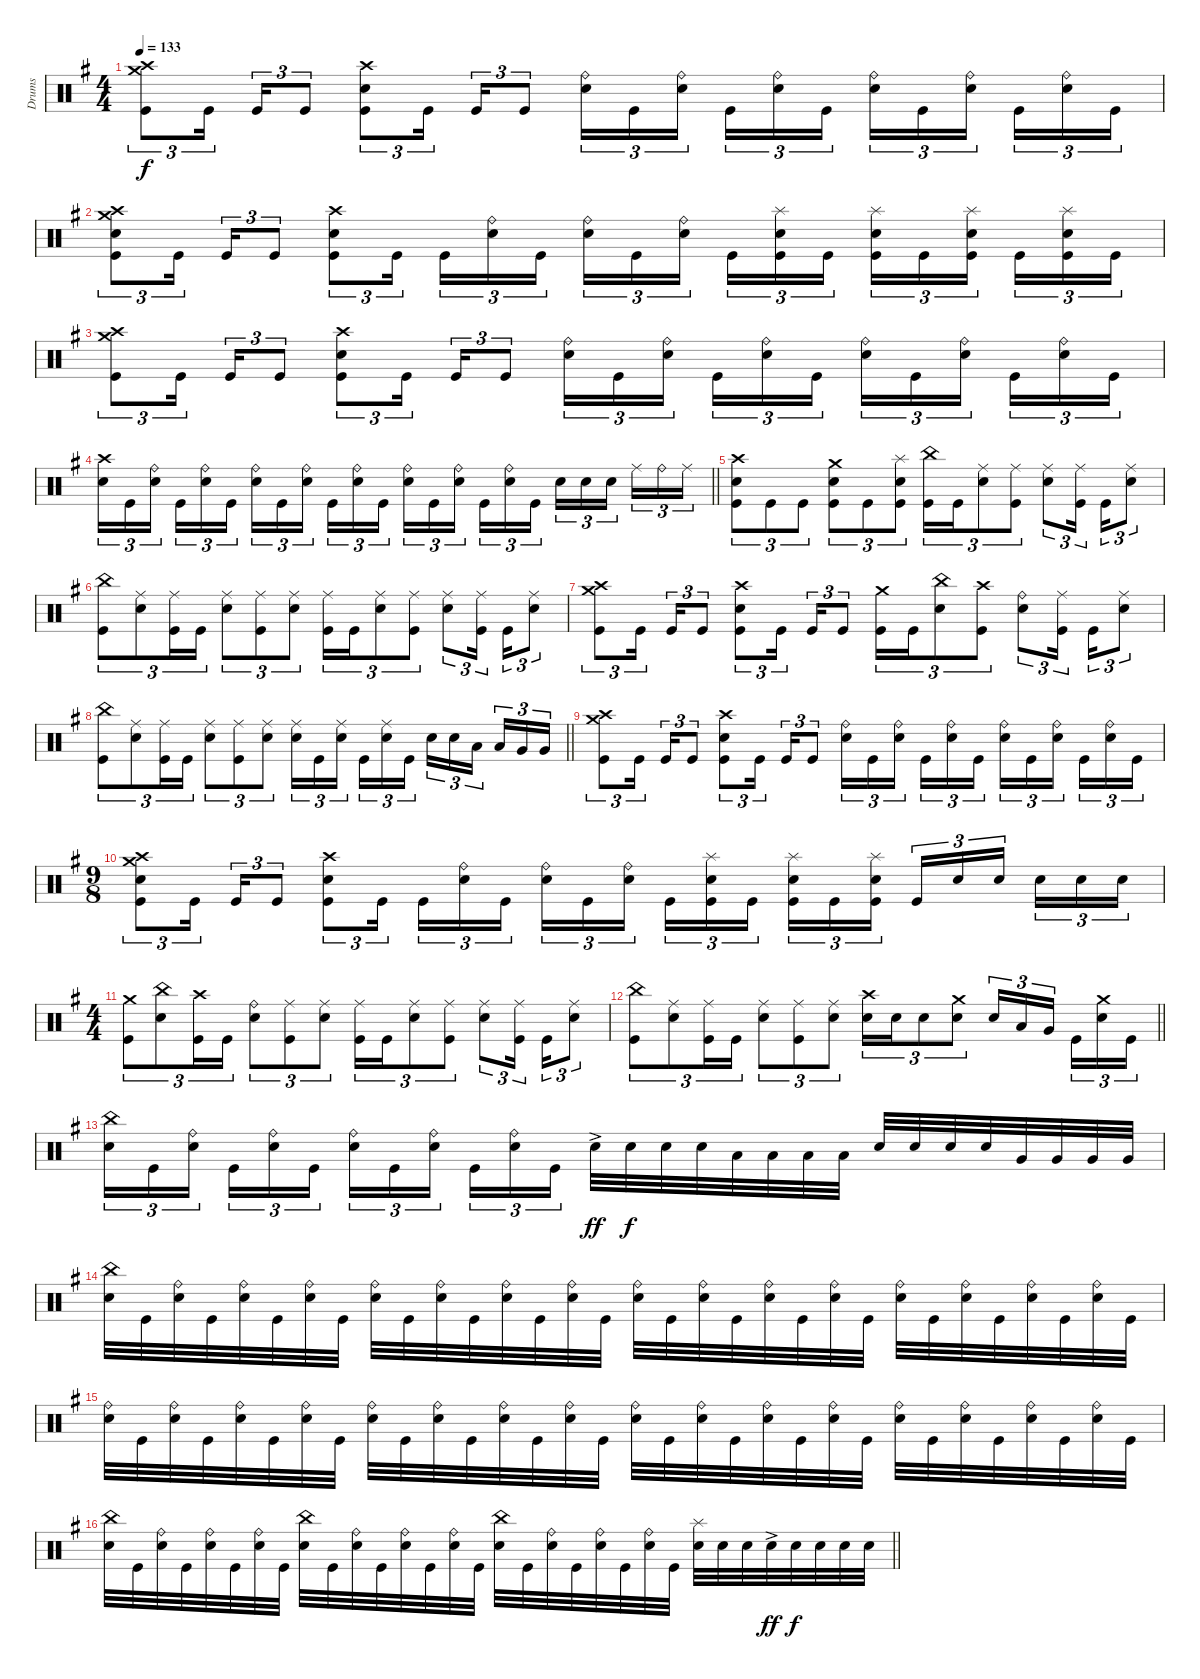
\track ("Drums" "Drums") {instrument percussion}
\staff
\articulation defaults
\ts (4 4)
\tempo 133
\clef neutral
\ks eminor
("Crash high (hit)" "Crash medium (hit)" "Kick (hit)").8{tu (3 2) dy f} "Kick (hit)".16{tu (3 2) beam splitsecondary} "Kick (hit)".16{tu (3 2)} "Kick (hit)".8{tu (3 2)} ("Crash high (hit)" "Electric Snare (hit)" "Kick (hit)").8{tu (3 2)} "Kick (hit)".16{tu (3 2) beam splitsecondary} "Kick (hit)".16{tu (3 2)} "Kick (hit)".8{tu (3 2)} ("Ride (bell)" "Electric Snare (hit)").16{tu (3 2)} "Kick (hit)".16{tu (3 2)} ("Ride (bell)" "Electric Snare (hit)").16{tu (3 2) beam splitsecondary} "Kick (hit)".16{tu (3 2)} ("Ride (bell)" "Electric Snare (hit)").16{tu (3 2)} "Kick (hit)".16{tu (3 2)} ("Ride (bell)" "Electric Snare (hit)").16{tu (3 2)} "Kick (hit)".16{tu (3 2)} ("Ride (bell)" "Electric Snare (hit)").16{tu (3 2) beam splitsecondary} "Kick (hit)".16{tu (3 2)} ("Ride (bell)" "Electric Snare (hit)").16{tu (3 2)} "Kick (hit)".16{tu (3 2)} |
("Crash high (hit)" "Crash medium (hit)" "Electric Snare (hit)" "Kick (hit)").8{tu (3 2)} "Kick (hit)".16{tu (3 2) beam splitsecondary} "Kick (hit)".16{tu (3 2)} "Kick (hit)".8{tu (3 2)} ("Crash high (hit)" "Electric Snare (hit)" "Kick (hit)").8{tu (3 2)} "Kick (hit)".16{tu (3 2) beam splitsecondary} "Kick (hit)".16{tu (3 2)} ("Ride (bell)" "Electric Snare (hit)").16{tu (3 2)} "Kick (hit)".16{tu (3 2)} ("Ride (bell)" "Electric Snare (hit)").16{tu (3 2)} "Kick (hit)".16{tu (3 2)} ("Ride (bell)" "Electric Snare (hit)").16{tu (3 2) beam splitsecondary} "Kick (hit)".16{tu (3 2)} ("Splash (hit)" "Electric Snare (hit)" "Kick (hit)").16{tu (3 2)} "Kick (hit)".16{tu (3 2)} ("Splash (hit)" "Electric Snare (hit)" "Kick (hit)").16{tu (3 2)} "Kick (hit)".16{tu (3 2)} ("Splash (hit)" "Electric Snare (hit)" "Kick (hit)").16{tu (3 2) beam splitsecondary} "Kick (hit)".16{tu (3 2)} ("Splash (hit)" "Electric Snare (hit)" "Kick (hit)").16{tu (3 2)} "Kick (hit)".16{tu (3 2)} |
("Crash high (hit)" "Crash medium (hit)" "Kick (hit)").8{tu (3 2)} "Kick (hit)".16{tu (3 2) beam splitsecondary} "Kick (hit)".16{tu (3 2)} "Kick (hit)".8{tu (3 2)} ("Crash high (hit)" "Electric Snare (hit)" "Kick (hit)").8{tu (3 2)} "Kick (hit)".16{tu (3 2) beam splitsecondary} "Kick (hit)".16{tu (3 2)} "Kick (hit)".8{tu (3 2)} ("Ride (bell)" "Electric Snare (hit)").16{tu (3 2)} "Kick (hit)".16{tu (3 2)} ("Ride (bell)" "Electric Snare (hit)").16{tu (3 2) beam splitsecondary} "Kick (hit)".16{tu (3 2)} ("Ride (bell)" "Electric Snare (hit)").16{tu (3 2)} "Kick (hit)".16{tu (3 2)} ("Ride (bell)" "Electric Snare (hit)").16{tu (3 2)} "Kick (hit)".16{tu (3 2)} ("Ride (bell)" "Electric Snare (hit)").16{tu (3 2) beam splitsecondary} "Kick (hit)".16{tu (3 2)} ("Ride (bell)" "Electric Snare (hit)").16{tu (3 2)} "Kick (hit)".16{tu (3 2)} |
\barLineRight lightlight
("Crash high (hit)" "Electric Snare (hit)").16{tu (3 2)} "Kick (hit)".16{tu (3 2)} ("Ride (bell)" "Electric Snare (hit)").16{tu (3 2) beam splitsecondary} "Kick (hit)".16{tu (3 2)} ("Ride (bell)" "Electric Snare (hit)").16{tu (3 2)} "Kick (hit)".16{tu (3 2)} ("Ride (bell)" "Electric Snare (hit)").16{tu (3 2)} "Kick (hit)".16{tu (3 2)} ("Ride (bell)" "Electric Snare (hit)").16{tu (3 2) beam splitsecondary} "Kick (hit)".16{tu (3 2)} ("Ride (bell)" "Electric Snare (hit)").16{tu (3 2)} "Kick (hit)".16{tu (3 2)} ("Ride (bell)" "Electric Snare (hit)").16{tu (3 2)} "Kick (hit)".16{tu (3 2)} ("Ride (bell)" "Electric Snare (hit)").16{tu (3 2) beam splitsecondary} "Kick (hit)".16{tu (3 2)} ("Ride (bell)" "Electric Snare (hit)").16{tu (3 2)} "Kick (hit)".16{tu (3 2)} "Electric Snare (hit)".16{tu (3 2)} "Electric Snare (hit)".16{tu (3 2)} "Electric Snare (hit)".16{tu (3 2) beam splitsecondary} "Ride (middle)".16{tu (3 2)} "Ride (bell)".16{tu (3 2)} "Ride (middle)".16{tu (3 2)} |
("Crash high (hit)" "Electric Snare (hit)" "Kick (hit)").8{tu (3 2)} "Kick (hit)".8{tu (3 2)} "Kick (hit)".8{tu (3 2)} ("Crash medium (hit)" "Electric Snare (hit)" "Kick (hit)").8{tu (3 2)} "Kick (hit)".8{tu (3 2)} ("Splash (hit)" "Electric Snare (hit)" "Kick (hit)").8{tu (3 2)} ("China (hit)" "Kick (hit)").16{tu (3 2)} "Kick (hit)".16{tu (3 2)} ("Ride (middle)" "Electric Snare (hit)").8{tu (3 2)} ("Ride (middle)" "Kick (hit)").8{tu (3 2)} ("Ride (middle)" "Electric Snare (hit)").8{tu (3 2)} ("Ride (middle)" "Kick (hit)").16{tu (3 2) beam splitsecondary} "Kick (hit)".16{tu (3 2)} ("Ride (middle)" "Electric Snare (hit)").8{tu (3 2)} |
("China (hit)" "Kick (hit)").8{tu (3 2)} ("Ride (middle)" "Electric Snare (hit)").8{tu (3 2)} ("Ride (middle)" "Kick (hit)").16{tu (3 2)} "Kick (hit)".16{tu (3 2)} ("Ride (middle)" "Electric Snare (hit)").8{tu (3 2)} ("Ride (middle)" "Kick (hit)").8{tu (3 2)} ("Ride (middle)" "Electric Snare (hit)").8{tu (3 2)} ("Ride (middle)" "Kick (hit)").16{tu (3 2)} "Kick (hit)".16{tu (3 2)} ("Ride (middle)" "Electric Snare (hit)").8{tu (3 2)} ("Ride (middle)" "Kick (hit)").8{tu (3 2)} ("Ride (middle)" "Electric Snare (hit)").8{tu (3 2)} ("Ride (middle)" "Kick (hit)").16{tu (3 2) beam splitsecondary} "Kick (hit)".16{tu (3 2)} ("Ride (middle)" "Electric Snare (hit)").8{tu (3 2)} |
("Crash high (hit)" "Crash medium (hit)" "Kick (hit)").8{tu (3 2)} "Kick (hit)".16{tu (3 2) beam splitsecondary} "Kick (hit)".16{tu (3 2)} "Kick (hit)".8{tu (3 2)} ("Crash high (hit)" "Electric Snare (hit)" "Kick (hit)").8{tu (3 2)} "Kick (hit)".16{tu (3 2) beam splitsecondary} "Kick (hit)".16{tu (3 2)} "Kick (hit)".8{tu (3 2)} ("Crash medium (hit)" "Kick (hit)").16{tu (3 2)} "Kick (hit)".16{tu (3 2)} ("China (hit)" "Electric Snare (hit)").8{tu (3 2)} ("Crash high (hit)" "Kick (hit)").8{tu (3 2)} ("Ride (bell)" "Electric Snare (hit)").8{tu (3 2)} ("Ride (middle)" "Kick (hit)").16{tu (3 2) beam splitsecondary} "Kick (hit)".16{tu (3 2)} ("Ride (middle)" "Electric Snare (hit)").8{tu (3 2)} |
\barLineRight lightlight
("China (hit)" "Kick (hit)").8{tu (3 2)} ("Ride (middle)" "Electric Snare (hit)").8{tu (3 2)} ("Ride (middle)" "Kick (hit)").16{tu (3 2)} "Kick (hit)".16{tu (3 2)} ("Ride (middle)" "Electric Snare (hit)").8{tu (3 2)} ("Ride (middle)" "Kick (hit)").8{tu (3 2)} ("Ride (middle)" "Electric Snare (hit)").8{tu (3 2)} ("Ride (middle)" "Electric Snare (hit)").16{tu (3 2)} "Kick (hit)".16{tu (3 2)} ("Ride (middle)" "Electric Snare (hit)").16{tu (3 2) beam splitsecondary} "Kick (hit)".16{tu (3 2)} ("Ride (middle)" "Electric Snare (hit)").16{tu (3 2)} "Kick (hit)".16{tu (3 2)} "Electric Snare (hit)".16{tu (3 2)} "Electric Snare (hit)".16{tu (3 2)} "Low Tom (hit)".16{tu (3 2) beam splitsecondary} "Low Tom (hit)".16{tu (3 2)} "Very Low Tom (hit)".16{tu (3 2)} "Very Low Tom (hit)".16{tu (3 2)} |
("Crash high (hit)" "Crash medium (hit)" "Kick (hit)").8{tu (3 2)} "Kick (hit)".16{tu (3 2) beam splitsecondary} "Kick (hit)".16{tu (3 2)} "Kick (hit)".8{tu (3 2)} ("Crash high (hit)" "Electric Snare (hit)" "Kick (hit)").8{tu (3 2)} "Kick (hit)".16{tu (3 2) beam splitsecondary} "Kick (hit)".16{tu (3 2)} "Kick (hit)".8{tu (3 2)} ("Ride (bell)" "Electric Snare (hit)").16{tu (3 2)} "Kick (hit)".16{tu (3 2)} ("Ride (bell)" "Electric Snare (hit)").16{tu (3 2) beam splitsecondary} "Kick (hit)".16{tu (3 2)} ("Ride (bell)" "Electric Snare (hit)").16{tu (3 2)} "Kick (hit)".16{tu (3 2)} ("Ride (bell)" "Electric Snare (hit)").16{tu (3 2)} "Kick (hit)".16{tu (3 2)} ("Ride (bell)" "Electric Snare (hit)").16{tu (3 2) beam splitsecondary} "Kick (hit)".16{tu (3 2)} ("Ride (bell)" "Electric Snare (hit)").16{tu (3 2)} "Kick (hit)".16{tu (3 2)} |
\ts (9 8)
("Crash high (hit)" "Crash medium (hit)" "Electric Snare (hit)" "Kick (hit)").8{tu (3 2)} "Kick (hit)".16{tu (3 2) beam splitsecondary} "Kick (hit)".16{tu (3 2)} "Kick (hit)".8{tu (3 2)} ("Crash high (hit)" "Electric Snare (hit)" "Kick (hit)").8{tu (3 2)} "Kick (hit)".16{tu (3 2)} "Kick (hit)".16{tu (3 2)} ("Ride (bell)" "Electric Snare (hit)").16{tu (3 2)} "Kick (hit)".16{tu (3 2) beam splitsecondary} ("Ride (bell)" "Electric Snare (hit)").16{tu (3 2)} "Kick (hit)".16{tu (3 2)} ("Ride (bell)" "Electric Snare (hit)").16{tu (3 2) beam splitsecondary} "Kick (hit)".16{tu (3 2)} ("Splash (hit)" "Electric Snare (hit)" "Kick (hit)").16{tu (3 2)} "Kick (hit)".16{tu (3 2)} ("Splash (hit)" "Electric Snare (hit)" "Kick (hit)").16{tu (3 2)} "Kick (hit)".16{tu (3 2)} ("Splash (hit)" "Electric Snare (hit)" "Kick (hit)").16{tu (3 2) beam splitsecondary} "Kick (hit)".16{tu (3 2)} "Electric Snare (hit)".16{tu (3 2)} "Electric Snare (hit)".16{tu (3 2) beam splitsecondary} "Electric Snare (hit)".16{tu (3 2)} "Electric Snare (hit)".16{tu (3 2)} "Electric Snare (hit)".16{tu (3 2)} |
\ts (4 4)
("Crash medium (hit)" "Kick (hit)").8{tu (3 2)} ("China (hit)" "Electric Snare (hit)").8{tu (3 2)} ("Crash high (hit)" "Kick (hit)").16{tu (3 2)} "Kick (hit)".16{tu (3 2)} ("Ride (bell)" "Electric Snare (hit)").8{tu (3 2)} ("Ride (middle)" "Kick (hit)").8{tu (3 2)} ("Ride (middle)" "Electric Snare (hit)").8{tu (3 2)} ("Ride (middle)" "Kick (hit)").16{tu (3 2)} "Kick (hit)".16{tu (3 2)} ("Ride (middle)" "Electric Snare (hit)").8{tu (3 2)} ("Ride (middle)" "Kick (hit)").8{tu (3 2)} ("Ride (middle)" "Electric Snare (hit)").8{tu (3 2)} ("Ride (middle)" "Kick (hit)").16{tu (3 2) beam splitsecondary} "Kick (hit)".16{tu (3 2)} ("Ride (middle)" "Electric Snare (hit)").8{tu (3 2)} |
\barLineRight lightlight
("China (hit)" "Kick (hit)").8{tu (3 2)} ("Ride (middle)" "Electric Snare (hit)").8{tu (3 2)} ("Ride (middle)" "Kick (hit)").16{tu (3 2)} "Kick (hit)".16{tu (3 2)} ("Ride (middle)" "Electric Snare (hit)").8{tu (3 2)} ("Ride (middle)" "Kick (hit)").8{tu (3 2)} ("Ride (middle)" "Electric Snare (hit)").8{tu (3 2)} ("Crash high (hit)" "Electric Snare (hit)").16{tu (3 2)} "Electric Snare (hit)".16{tu (3 2)} "Electric Snare (hit)".8{tu (3 2)} ("Crash medium (hit)" "Electric Snare (hit)").8{tu (3 2)} "Electric Snare (hit)".16{tu (3 2)} "Low Tom (hit)".16{tu (3 2)} "Very Low Tom (hit)".16{tu (3 2) beam splitsecondary} "Kick (hit)".16{tu (3 2)} ("Crash medium (hit)" "Electric Snare (hit)").16{tu (3 2)} "Kick (hit)".16{tu (3 2)} |
\section ("" "")
("China (hit)" "Electric Snare (hit)").16{tu (3 2)} "Kick (hit)".16{tu (3 2)} ("Ride (bell)" "Electric Snare (hit)").16{tu (3 2) beam splitsecondary} "Kick (hit)".16{tu (3 2)} ("Ride (bell)" "Electric Snare (hit)").16{tu (3 2)} "Kick (hit)".16{tu (3 2)} ("Ride (bell)" "Electric Snare (hit)").16{tu (3 2)} "Kick (hit)".16{tu (3 2)} ("Ride (bell)" "Electric Snare (hit)").16{tu (3 2) beam splitsecondary} "Kick (hit)".16{tu (3 2)} ("Ride (bell)" "Electric Snare (hit)").16{tu (3 2)} "Kick (hit)".16{tu (3 2)} "Electric Snare (hit)"{ac}.32{dy ff} "Electric Snare (hit)".32{dy f} "Electric Snare (hit)".32 "Electric Snare (hit)".32 "Low Tom (hit)".32 "Low Tom (hit)".32 "Low Tom (hit)".32 "Low Tom (hit)".32 "Electric Snare (hit)".32 "Electric Snare (hit)".32 "Electric Snare (hit)".32 "Electric Snare (hit)".32 "Very Low Tom (hit)".32 "Very Low Tom (hit)".32 "Very Low Tom (hit)".32 "Very Low Tom (hit)".32 |
("China (hit)" "Electric Snare (hit)").32 "Kick (hit)".32 ("Ride (bell)" "Electric Snare (hit)").32 "Kick (hit)".32 ("Ride (bell)" "Electric Snare (hit)").32 "Kick (hit)".32 ("Ride (bell)" "Electric Snare (hit)").32 "Kick (hit)".32 ("Ride (bell)" "Electric Snare (hit)").32 "Kick (hit)".32 ("Ride (bell)" "Electric Snare (hit)").32 "Kick (hit)".32 ("Ride (bell)" "Electric Snare (hit)").32 "Kick (hit)".32 ("Ride (bell)" "Electric Snare (hit)").32 "Kick (hit)".32 ("Ride (bell)" "Electric Snare (hit)").32 "Kick (hit)".32 ("Ride (bell)" "Electric Snare (hit)").32 "Kick (hit)".32 ("Ride (bell)" "Electric Snare (hit)").32 "Kick (hit)".32 ("Ride (bell)" "Electric Snare (hit)").32 "Kick (hit)".32 ("Ride (bell)" "Electric Snare (hit)").32 "Kick (hit)".32 ("Ride (bell)" "Electric Snare (hit)").32 "Kick (hit)".32 ("Ride (bell)" "Electric Snare (hit)").32 "Kick (hit)".32 ("Ride (bell)" "Electric Snare (hit)").32 "Kick (hit)".32 |
("Ride (bell)" "Electric Snare (hit)").32 "Kick (hit)".32 ("Ride (bell)" "Electric Snare (hit)").32 "Kick (hit)".32 ("Ride (bell)" "Electric Snare (hit)").32 "Kick (hit)".32 ("Ride (bell)" "Electric Snare (hit)").32 "Kick (hit)".32 ("Ride (bell)" "Electric Snare (hit)").32 "Kick (hit)".32 ("Ride (bell)" "Electric Snare (hit)").32 "Kick (hit)".32 ("Ride (bell)" "Electric Snare (hit)").32 "Kick (hit)".32 ("Ride (bell)" "Electric Snare (hit)").32 "Kick (hit)".32 ("Ride (bell)" "Electric Snare (hit)").32 "Kick (hit)".32 ("Ride (bell)" "Electric Snare (hit)").32 "Kick (hit)".32 ("Ride (bell)" "Electric Snare (hit)").32 "Kick (hit)".32 ("Ride (bell)" "Electric Snare (hit)").32 "Kick (hit)".32 ("Ride (bell)" "Electric Snare (hit)").32 "Kick (hit)".32 ("Ride (bell)" "Electric Snare (hit)").32 "Kick (hit)".32 ("Ride (bell)" "Electric Snare (hit)").32 "Kick (hit)".32 ("Ride (bell)" "Electric Snare (hit)").32 "Kick (hit)".32 |
\barLineRight lightlight
("China (hit)" "Electric Snare (hit)").32 "Kick (hit)".32 ("Ride (bell)" "Electric Snare (hit)").32 "Kick (hit)".32 ("Ride (bell)" "Electric Snare (hit)").32 "Kick (hit)".32 ("Ride (bell)" "Electric Snare (hit)").32 "Kick (hit)".32 ("China (hit)" "Electric Snare (hit)").32 "Kick (hit)".32 ("Ride (bell)" "Electric Snare (hit)").32 "Kick (hit)".32 ("Ride (bell)" "Electric Snare (hit)").32 "Kick (hit)".32 ("Ride (bell)" "Electric Snare (hit)").32 "Kick (hit)".32 ("China (hit)" "Electric Snare (hit)").32 "Kick (hit)".32 ("Ride (bell)" "Electric Snare (hit)").32 "Kick (hit)".32 ("Ride (bell)" "Electric Snare (hit)").32 "Kick (hit)".32 ("Ride (bell)" "Electric Snare (hit)").32 "Kick (hit)".32 ("Splash (hit)" "Electric Snare (hit)").32 "Electric Snare (hit)".32 "Electric Snare (hit)".32 "Electric Snare (hit)"{ac}.32{dy ff} "Electric Snare (hit)".32{dy f} "Electric Snare (hit)".32 "Electric Snare (hit)".32 "Electric Snare (hit)".32
